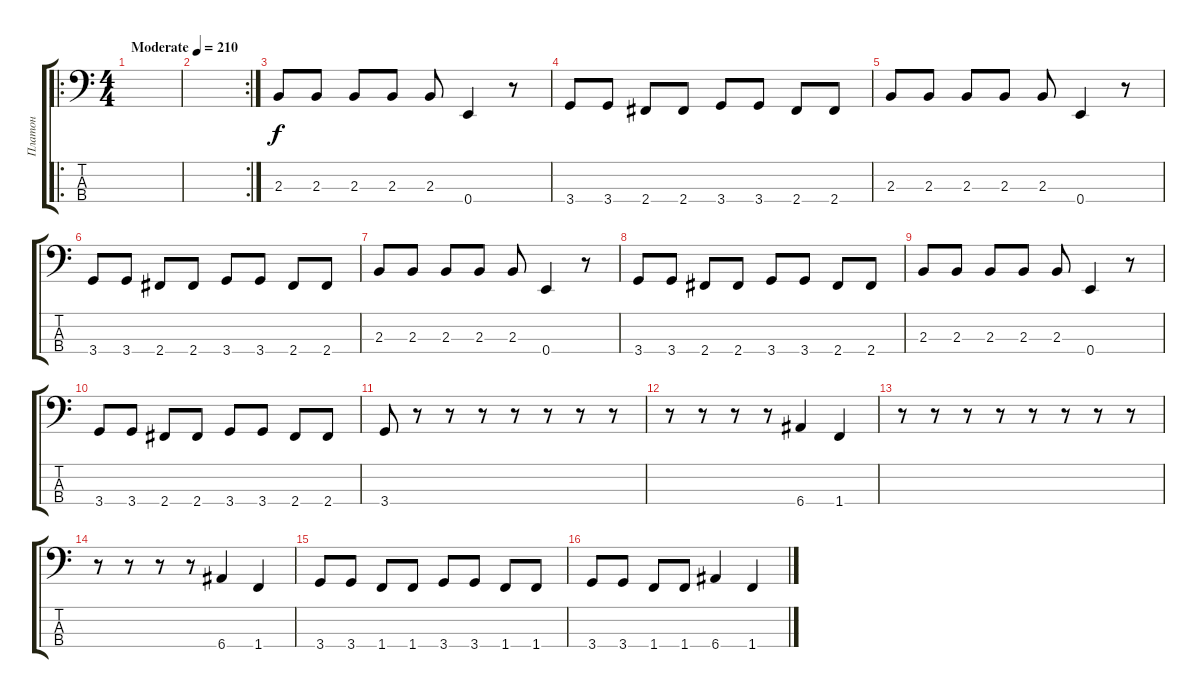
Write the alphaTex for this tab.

\track ("Платон" "Платон") {instrument electricbassfinger}
\staff {score tabs}
\tuning (G2 D2 A1 E1) {hide}
\ro
\ts (4 4)
\tempo (210 "Moderate")
\clef f4
\ks c
|
\rc 2
|
2.3.8 2.3.8 2.3.8 2.3.8 2.3.8 0.4.4 r.8 |
3.4.8 3.4.8 2.4.8 2.4.8 3.4.8 3.4.8 2.4.8 2.4.8 |
2.3.8 2.3.8 2.3.8 2.3.8 2.3.8 0.4.4 r.8 |
3.4.8 3.4.8 2.4.8 2.4.8 3.4.8 3.4.8 2.4.8 2.4.8 |
2.3.8 2.3.8 2.3.8 2.3.8 2.3.8 0.4.4 r.8 |
3.4.8 3.4.8 2.4.8 2.4.8 3.4.8 3.4.8 2.4.8 2.4.8 |
2.3.8 2.3.8 2.3.8 2.3.8 2.3.8 0.4.4 r.8 |
3.4.8 3.4.8 2.4.8 2.4.8 3.4.8 3.4.8 2.4.8 2.4.8 |
3.4.8 r.8 r.8 r.8 r.8 r.8 r.8 r.8 |
r.8 r.8 r.8 r.8 6.4.4 1.4.4 |
r.8 r.8 r.8 r.8 r.8 r.8 r.8 r.8 |
r.8 r.8 r.8 r.8 6.4.4 1.4.4 |
3.4.8 3.4.8 1.4.8 1.4.8 3.4.8 3.4.8 1.4.8 1.4.8 |
3.4.8 3.4.8 1.4.8 1.4.8 6.4.4 1.4.4
